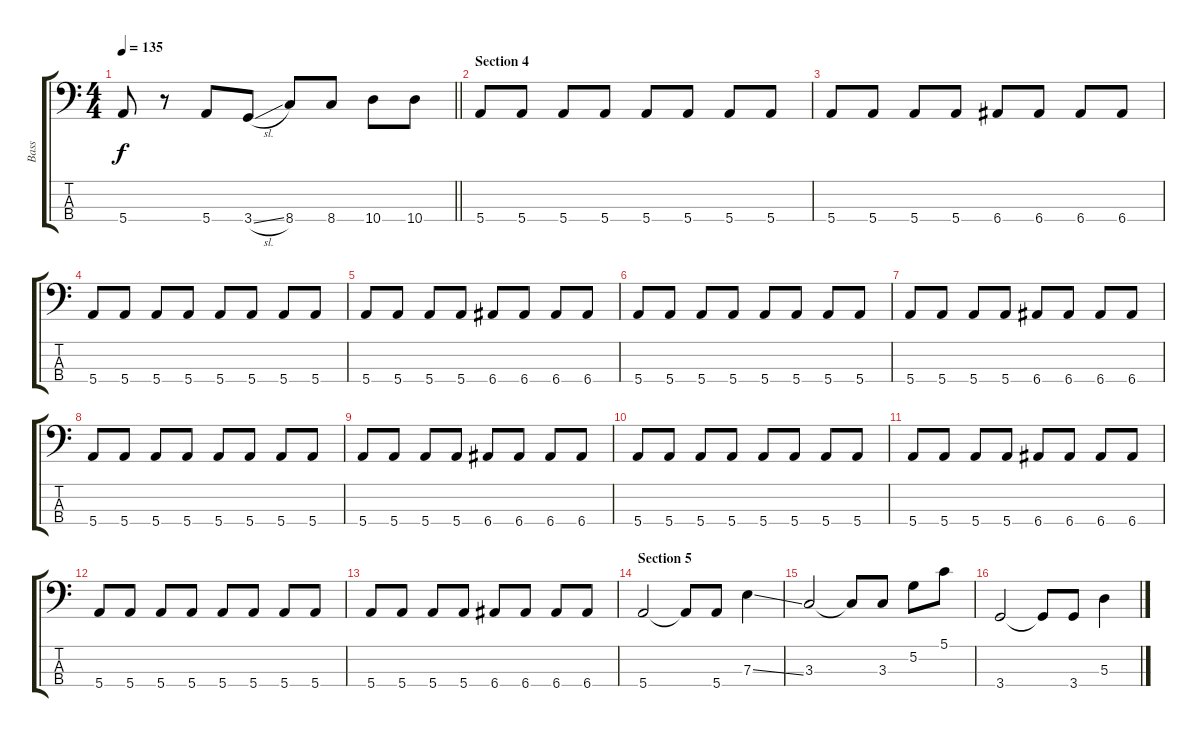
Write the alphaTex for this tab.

\track ("Bass" "Bass") {instrument slapbass1}
\staff {score tabs}
\tuning (G2 D2 A1 E1) {hide}
\ts (4 4)
\tempo 135
\clef f4
\barLineRight lightlight
\ks c
5.4.8{dy f} r.8 5.4.8 3.4{sl}.8 8.4.8 8.4.8 10.4.8 10.4.8 |
\section ("" "Section 4")
5.4.8 5.4.8 5.4.8 5.4.8 5.4.8 5.4.8 5.4.8 5.4.8 |
5.4.8 5.4.8 5.4.8 5.4.8 6.4.8 6.4.8 6.4.8 6.4.8 |
5.4.8 5.4.8 5.4.8 5.4.8 5.4.8 5.4.8 5.4.8 5.4.8 |
5.4.8 5.4.8 5.4.8 5.4.8 6.4.8 6.4.8 6.4.8 6.4.8 |
5.4.8 5.4.8 5.4.8 5.4.8 5.4.8 5.4.8 5.4.8 5.4.8 |
5.4.8 5.4.8 5.4.8 5.4.8 6.4.8 6.4.8 6.4.8 6.4.8 |
5.4.8 5.4.8 5.4.8 5.4.8 5.4.8 5.4.8 5.4.8 5.4.8 |
5.4.8 5.4.8 5.4.8 5.4.8 6.4.8 6.4.8 6.4.8 6.4.8 |
5.4.8 5.4.8 5.4.8 5.4.8 5.4.8 5.4.8 5.4.8 5.4.8 |
5.4.8 5.4.8 5.4.8 5.4.8 6.4.8 6.4.8 6.4.8 6.4.8 |
5.4.8 5.4.8 5.4.8 5.4.8 5.4.8 5.4.8 5.4.8 5.4.8 |
5.4.8 5.4.8 5.4.8 5.4.8 6.4.8 6.4.8 6.4.8 6.4.8 |
\section ("" "Section 5")
5.4.2 5.4{t}.8 5.4.8 7.3{ss}.4 |
3.3.2 3.3{t}.8 3.3.8 5.2.8 5.1.8 |
3.4.2 3.4{t}.8 3.4.8 5.3.4
